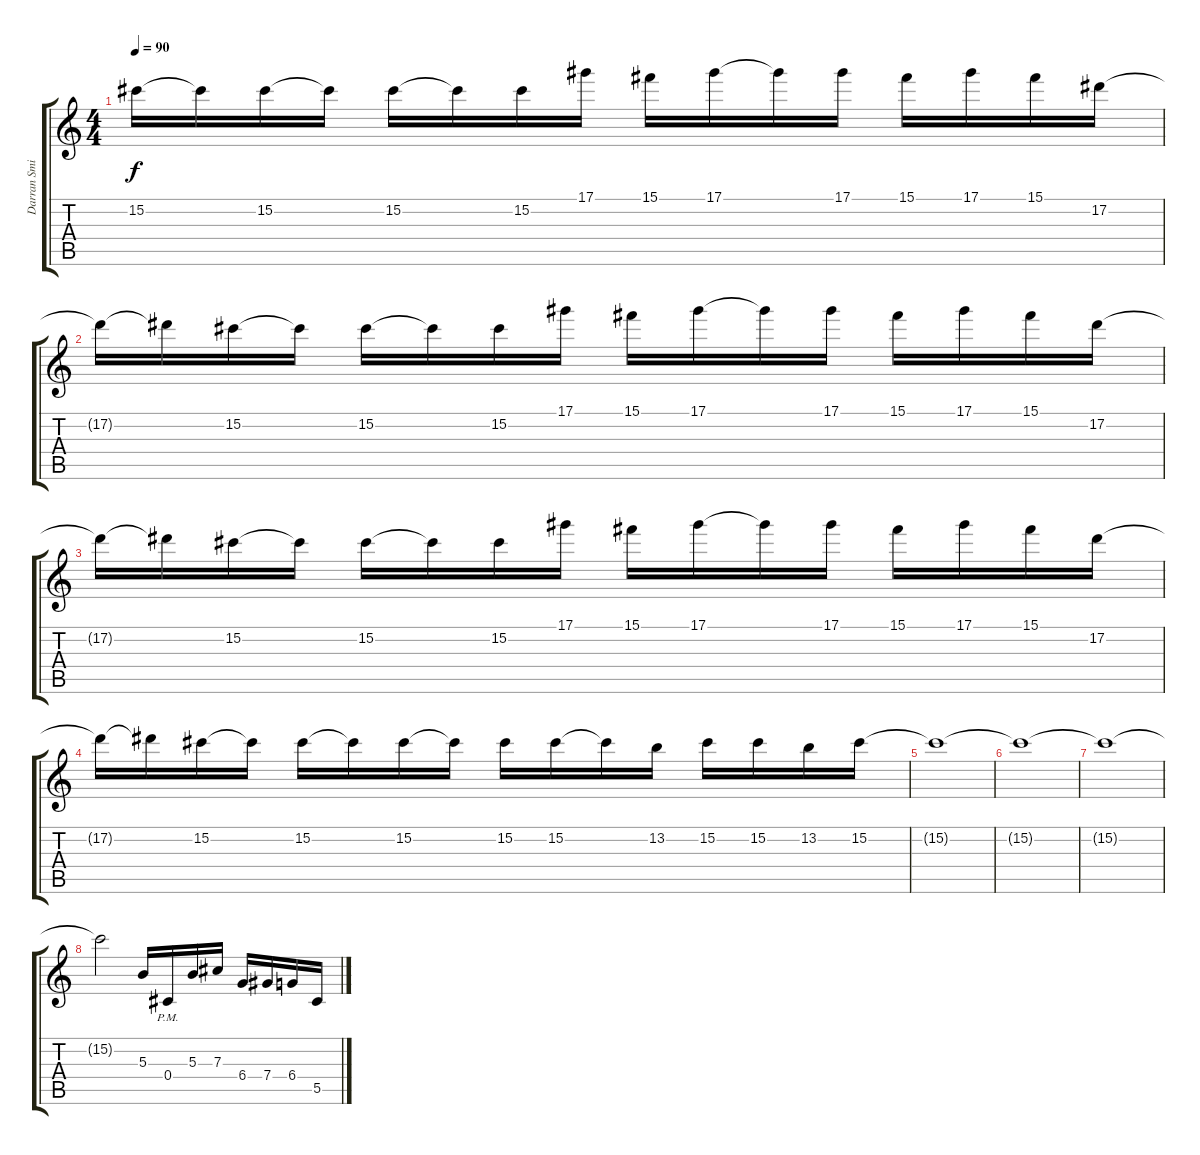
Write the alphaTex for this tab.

\track ("Darran Smith" "Darran Smi") {instrument distortionguitar}
\staff {score tabs}
\tuning (Eb4 Bb3 Gb3 Db3 Ab2 Db2) {hide}
\ts (4 4)
\tempo 90
\clef g2
\ks c
15.2{t}.16{dy f} 15.2{t}.16 15.2.16 15.2{t}.16 15.2.16 15.2{t}.16 15.2.16 17.1.16 15.1.16 17.1.16 17.1{t}.16 17.1.16 15.1.16 17.1.16 15.1.16 17.2.16 |
17.2{t}.16 17.2{t}.16 15.2.16 15.2{t}.16 15.2.16 15.2{t}.16 15.2.16 17.1.16 15.1.16 17.1.16 17.1{t}.16 17.1.16 15.1.16 17.1.16 15.1.16 17.2.16 |
17.2{t}.16 17.2{t}.16 15.2.16 15.2{t}.16 15.2.16 15.2{t}.16 15.2.16 17.1.16 15.1.16 17.1.16 17.1{t}.16 17.1.16 15.1.16 17.1.16 15.1.16 17.2.16 |
17.2{t}.16 17.2{t}.16 15.2.16 15.2{t}.16 15.2.16 15.2{t}.16 15.2.16 15.2{t}.16 15.2.16 15.2.16 15.2{t}.16 13.2.16 15.2.16 15.2.16 13.2.16 15.2.16 |
15.2{t}.1 |
15.2{t}.1 |
15.2{t}.1 |
15.2{t}.2 5.3.16 0.4{pm}.16 5.3.16 7.3.16 6.4.16 7.4.16 6.4.16 5.5.16
